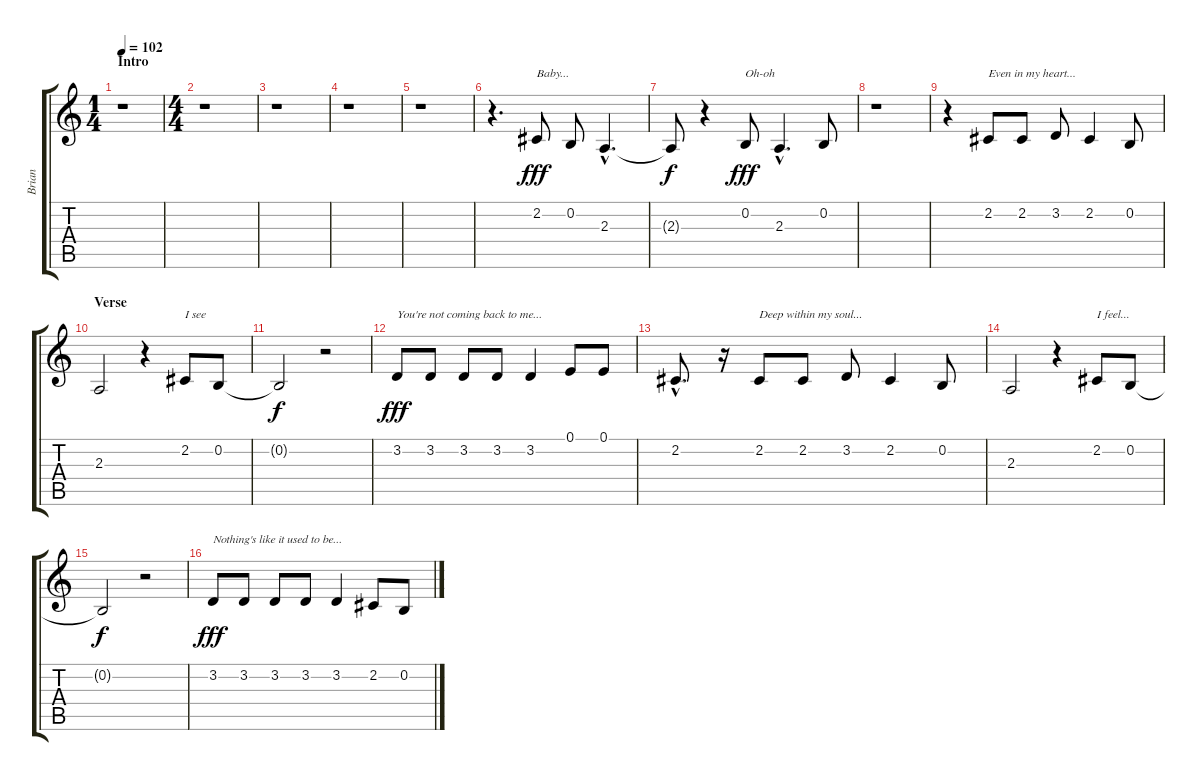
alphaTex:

\track ("Brian" "Brian") {instrument baritonesax}
\staff {score tabs}
\tuning (E4 B3 G3 D3 A2 E2) {hide}
\ts (1 4)
\section ("" "Intro")
\tempo 102
\clef g2
\ks c
r.1{dy fff instrument baritonesax} |
\ts (4 4)
r.1 |
r.1 |
r.1 |
r.1 |
r.4{d} 2.2.8{txt "Baby..."} 0.2.8 2.3{hac}.4{d} |
2.3{t}.8{dy f} r.4 0.2.8{txt "Oh-oh" dy fff} 2.3{hac}.4{d} 0.2.8 |
r.1 |
r.4 2.2.8{txt "Even in my heart..."} 2.2.8 3.2.8 2.2.4 0.2.8 |
\section ("" "Verse")
2.3.2 r.4 2.2.8{txt "I see"} 0.2.8 |
0.2{t}.2{dy f} r.2 |
3.2.8{txt "You're not coming back to me..." dy fff} 3.2.8 3.2.8 3.2.8 3.2.4 0.1.8 0.1.8 |
2.2{hac}.8{d} r.16 2.2.8{txt "Deep within my soul..."} 2.2.8 3.2.8 2.2.4 0.2.8 |
2.3.2 r.4 2.2.8{txt "I feel..."} 0.2.8 |
0.2{t}.2{dy f} r.2 |
3.2.8{txt "Nothing's like it used to be..." dy fff} 3.2.8 3.2.8 3.2.8 3.2.4 2.2.8 0.2.8
